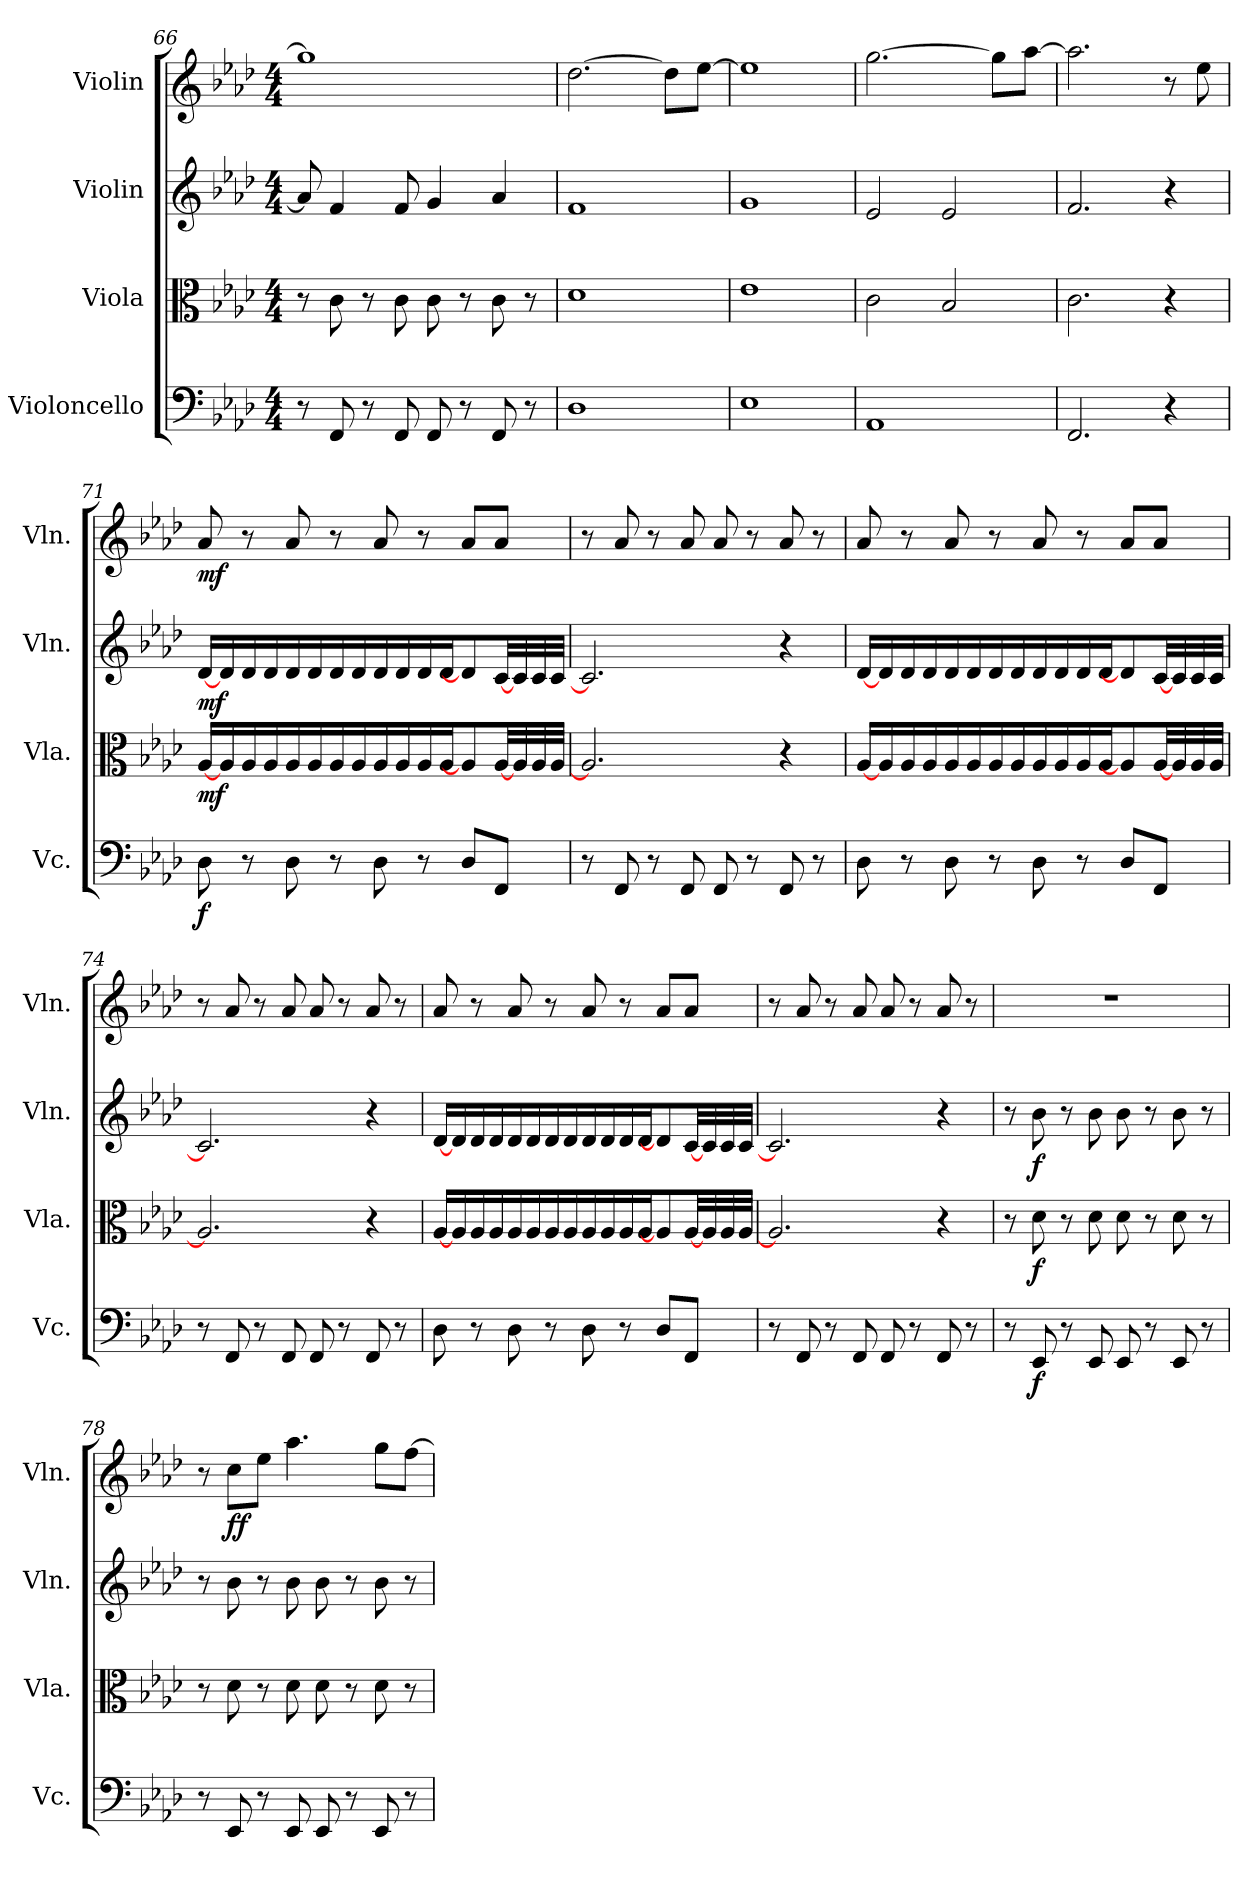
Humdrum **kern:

**kern	**dynam	**kern	**dynam	**kern	**dynam	**kern	**dynam
*part4	*part4	*part3	*part3	*part2	*part2	*part1	*part1
*staff4	*staff4	*staff3	*staff3	*staff2	*staff2	*staff1	*staff1
*I"Violoncello	*	*I"Viola	*	*I"Violin	*	*I"Violin	*
*I'Vc.	*	*I'Vla.	*	*I'Vln.	*	*I'Vln.	*
*clefF4	*	*clefC3	*	*clefG2	*	*clefG2	*
*k[b-e-a-d-]	*	*k[b-e-a-d-]	*	*k[b-e-a-d-]	*	*k[b-e-a-d-]	*
*M4/4	*	*M4/4	*	*M4/4	*	*M4/4	*
=66	=66	=66	=66	=66	=66	=66	=66
8r	.	8r	.	8a-/]	.	1gg]	.
8FF/	.	8c\	.	4f/	.	.	.
8r	.	8r	.	.	.	.	.
8FF/	.	8c\	.	8f/	.	.	.
8FF/	.	8c\	.	4g/	.	.	.
8r	.	8r	.	.	.	.	.
8FF/	.	8c\	.	4a-/	.	.	.
8r	.	8r	.	.	.	.	.
!!LO:PB:g=z
=67	=67	=67	=67	=67	=67	=67	=67
1D-	.	1d-	.	1f	.	[2.dd-\	.
.	.	.	.	.	.	8dd-\L]	.
.	.	.	.	.	.	[8ee-\J	.
=68	=68	=68	=68	=68	=68	=68	=68
1E-	.	1e-	.	1g	.	1ee-]	.
=69	=69	=69	=69	=69	=69	=69	=69
1AA-	.	2c\	.	2e-/	.	[2.gg\	.
.	.	2B-/	.	2e-/	.	.	.
.	.	.	.	.	.	8gg\L]	.
.	.	.	.	.	.	[8aa-\J	.
=70	=70	=70	=70	=70	=70	=70	=70
2.FF/	.	2.c\	.	2.f/	.	2.aa-\]	.
4r	.	4r	.	4r	.	8r	.
.	.	.	.	.	.	8ee-\	.
!!LO:LB:g=z
=71	=71	=71	=71	=71	=71	=71	=71
!	!LO:DY:b	!	!LO:DY:b	!	!LO:DY:b	!	!LO:DY:b
*	*	*tremolo	*	*	*	*	*
*	*	*	*	*tremolo	*	*	*
8D-\	f	[16A-/LL	mf	[16d-/LL	mf	8a-/	mf
.	.	16A-/	.	16d-/	.	.	.
8r	.	16A-/	.	16d-/	.	8r	.
.	.	16A-/	.	16d-/	.	.	.
8D-\	.	16A-/	.	16d-/	.	8a-/	.
.	.	16A-/	.	16d-/	.	.	.
8r	.	16A-/	.	16d-/	.	8r	.
.	.	16A-/	.	16d-/	.	.	.
8D-\	.	16A-/	.	16d-/	.	8a-/	.
.	.	16A-/	.	16d-/	.	.	.
8r	.	16A-/	.	16d-/	.	8r	.
.	.	16A-/JJ	.	16d-/JJ	.	.	.
*	*	*	*	*Xtremolo	*	*	*
*	*	*Xtremolo	*	*	*	*	*
8D-/L	.	8A-/L]	.	8d-/L]	.	8a-/L	.
*	*	*tremolo	*	*	*	*	*
*	*	*	*	*tremolo	*	*	*
8FF/J	.	[32A-/	.	[32c/	.	8a-/J	.
.	.	32A-/	.	32c/	.	.	.
.	.	32A-/	.	32c/	.	.	.
.	.	32A-/JJJ	.	32c/JJJ	.	.	.
*	*	*	*	*Xtremolo	*	*	*
*	*	*Xtremolo	*	*	*	*	*
=72	=72	=72	=72	=72	=72	=72	=72
8r	.	2.A-/]	.	2.c/]	.	8r	.
8FF/	.	.	.	.	.	8a-/	.
8r	.	.	.	.	.	8r	.
8FF/	.	.	.	.	.	8a-/	.
8FF/	.	.	.	.	.	8a-/	.
8r	.	.	.	.	.	8r	.
8FF/	.	4r	.	4r	.	8a-/	.
8r	.	.	.	.	.	8r	.
=73	=73	=73	=73	=73	=73	=73	=73
*	*	*tremolo	*	*	*	*	*
*	*	*	*	*tremolo	*	*	*
8D-\	.	[16A-/LL	.	[16d-/LL	.	8a-/	.
.	.	16A-/	.	16d-/	.	.	.
8r	.	16A-/	.	16d-/	.	8r	.
.	.	16A-/	.	16d-/	.	.	.
8D-\	.	16A-/	.	16d-/	.	8a-/	.
.	.	16A-/	.	16d-/	.	.	.
8r	.	16A-/	.	16d-/	.	8r	.
.	.	16A-/	.	16d-/	.	.	.
8D-\	.	16A-/	.	16d-/	.	8a-/	.
.	.	16A-/	.	16d-/	.	.	.
8r	.	16A-/	.	16d-/	.	8r	.
.	.	16A-/JJ	.	16d-/JJ	.	.	.
*	*	*	*	*Xtremolo	*	*	*
*	*	*Xtremolo	*	*	*	*	*
8D-/L	.	8A-/L]	.	8d-/L]	.	8a-/L	.
*	*	*tremolo	*	*	*	*	*
*	*	*	*	*tremolo	*	*	*
8FF/J	.	[32A-/	.	[32c/	.	8a-/J	.
.	.	32A-/	.	32c/	.	.	.
.	.	32A-/	.	32c/	.	.	.
.	.	32A-/JJJ	.	32c/JJJ	.	.	.
*	*	*	*	*Xtremolo	*	*	*
*	*	*Xtremolo	*	*	*	*	*
=74	=74	=74	=74	=74	=74	=74	=74
8r	.	2.A-/]	.	2.c/]	.	8r	.
8FF/	.	.	.	.	.	8a-/	.
8r	.	.	.	.	.	8r	.
8FF/	.	.	.	.	.	8a-/	.
8FF/	.	.	.	.	.	8a-/	.
8r	.	.	.	.	.	8r	.
8FF/	.	4r	.	4r	.	8a-/	.
8r	.	.	.	.	.	8r	.
!!LO:LB:g=z
=75	=75	=75	=75	=75	=75	=75	=75
*	*	*tremolo	*	*	*	*	*
*	*	*	*	*tremolo	*	*	*
8D-\	.	[16A-/LL	.	[16d-/LL	.	8a-/	.
.	.	16A-/	.	16d-/	.	.	.
8r	.	16A-/	.	16d-/	.	8r	.
.	.	16A-/	.	16d-/	.	.	.
8D-\	.	16A-/	.	16d-/	.	8a-/	.
.	.	16A-/	.	16d-/	.	.	.
8r	.	16A-/	.	16d-/	.	8r	.
.	.	16A-/	.	16d-/	.	.	.
8D-\	.	16A-/	.	16d-/	.	8a-/	.
.	.	16A-/	.	16d-/	.	.	.
8r	.	16A-/	.	16d-/	.	8r	.
.	.	16A-/JJ	.	16d-/JJ	.	.	.
*	*	*	*	*Xtremolo	*	*	*
*	*	*Xtremolo	*	*	*	*	*
8D-/L	.	8A-/L]	.	8d-/L]	.	8a-/L	.
*	*	*tremolo	*	*	*	*	*
*	*	*	*	*tremolo	*	*	*
8FF/J	.	[32A-/	.	[32c/	.	8a-/J	.
.	.	32A-/	.	32c/	.	.	.
.	.	32A-/	.	32c/	.	.	.
.	.	32A-/JJJ	.	32c/JJJ	.	.	.
*	*	*	*	*Xtremolo	*	*	*
*	*	*Xtremolo	*	*	*	*	*
=76	=76	=76	=76	=76	=76	=76	=76
8r	.	2.A-/]	.	2.c/]	.	8r	.
8FF/	.	.	.	.	.	8a-/	.
8r	.	.	.	.	.	8r	.
8FF/	.	.	.	.	.	8a-/	.
8FF/	.	.	.	.	.	8a-/	.
8r	.	.	.	.	.	8r	.
8FF/	.	4r	.	4r	.	8a-/	.
8r	.	.	.	.	.	8r	.
=77	=77	=77	=77	=77	=77	=77	=77
8r	.	8r	.	8r	.	1r	.
!	!LO:DY:b	!	!LO:DY:b	!	!LO:DY:b	!	!
8EE-/	f	8d-\	f	8b-\	f	.	.
8r	.	8r	.	8r	.	.	.
8EE-/	.	8d-\	.	8b-\	.	.	.
8EE-/	.	8d-\	.	8b-\	.	.	.
8r	.	8r	.	8r	.	.	.
8EE-/	.	8d-\	.	8b-\	.	.	.
8r	.	8r	.	8r	.	.	.
=78	=78	=78	=78	=78	=78	=78	=78
8r	.	8r	.	8r	.	8r	.
!	!	!	!	!	!	!	!LO:DY:b
8EE-/	.	8d-\	.	8b-\	.	8cc\L	ff
8r	.	8r	.	8r	.	8ee-\J	.
8EE-/	.	8d-\	.	8b-\	.	4.aa-\	.
8EE-/	.	8d-\	.	8b-\	.	.	.
8r	.	8r	.	8r	.	.	.
8EE-/	.	8d-\	.	8b-\	.	8gg\L	.
8r	.	8r	.	8r	.	[8ff\J	.
=	=	=	=	=	=	=	=
*-	*-	*-	*-	*-	*-	*-	*-
